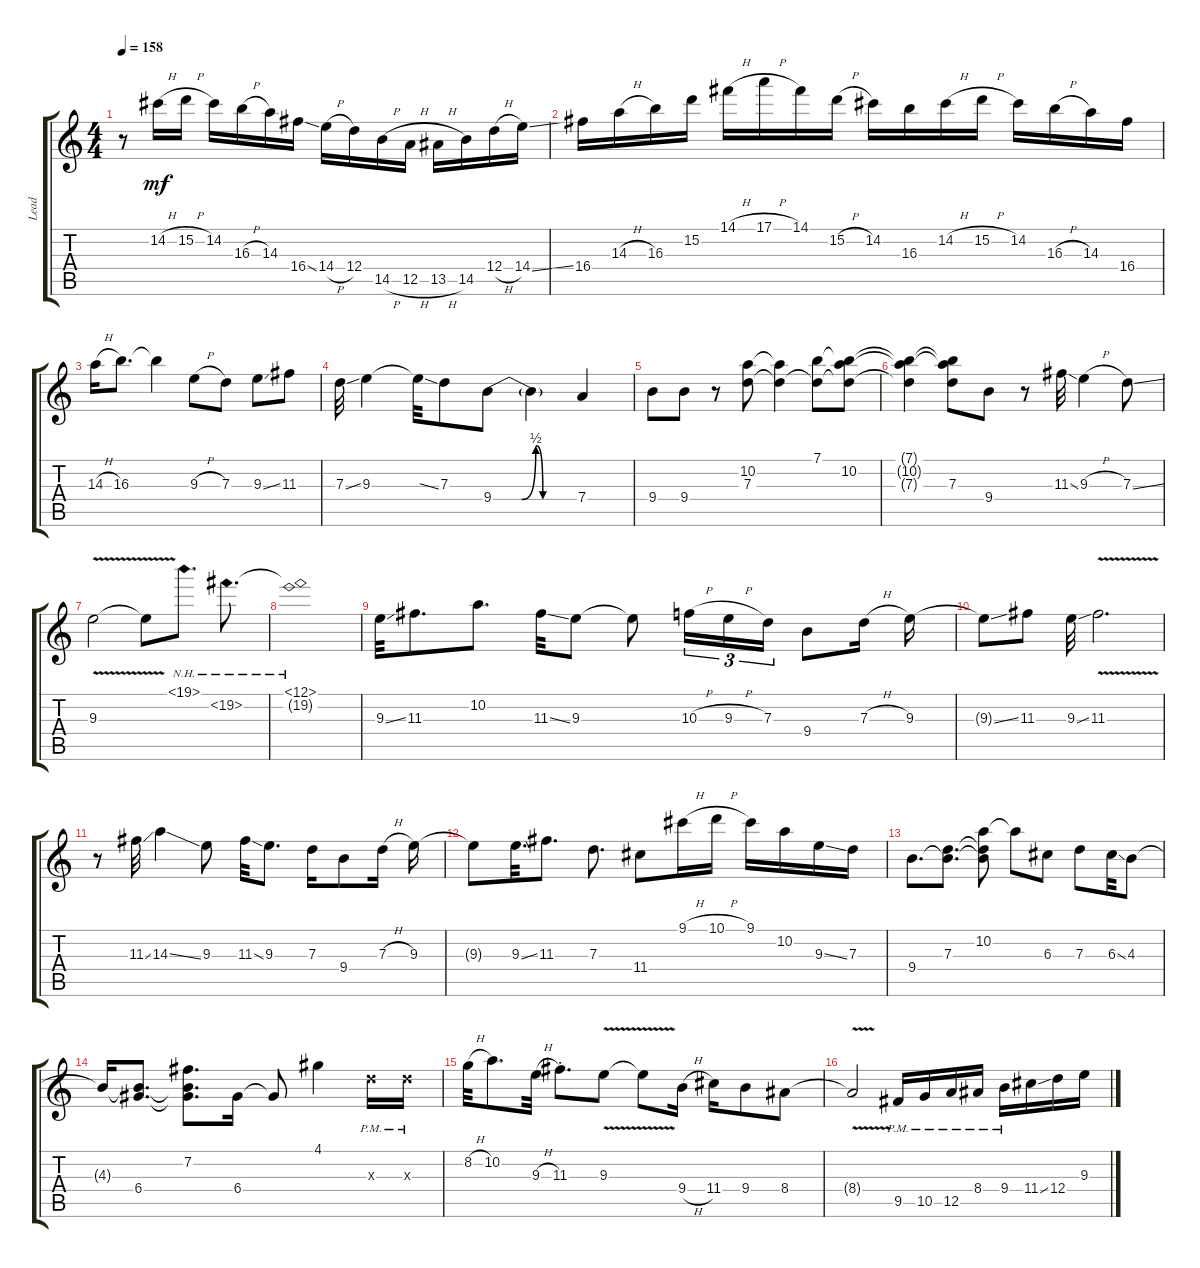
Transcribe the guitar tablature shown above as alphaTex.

\track ("Lead" "Lead") {instrument overdrivenguitar}
\staff {score tabs}
\tuning (E4 B3 G3 D3 A2 E2) {hide}
\ts (4 4)
\tempo 158
\clef g2
\ks c
r.8{dy mf} 14.2{h}.16 15.2{h}.16 14.2.16 16.3{h}.16 14.3.16 16.4{ss}.16 14.4{h}.16 12.4.16 14.5{h}.16 12.5{h}.16 13.5{h}.16 14.5.16 12.4{h}.16 14.4{ss}.16 |
16.4.16 14.3{h}.16 16.3.16 15.2.16 14.1{h}.16 17.1{h}.16 14.1.16 15.2{h}.16 14.2.16 16.3.16 14.2{h}.16 15.2{h}.16 14.2.16 16.3{h}.16 14.3.16 16.4.16 |
14.3{h}.16 16.3.8{d} 16.3{t}.4 9.3{h}.8 7.3.8 9.3{ss}.8 11.3.8 |
7.3{ss}.32 9.3.4 9.3{ss t}.32 7.3.8 9.4{be (custom 0 0 20 0 30 2 30 2 35 0 60 0)}.8 9.4{t}.4 7.4.4 |
9.4.8 9.4.8 r.8 (10.2 7.3).8 (10.2{t} 7.3{t}).4 (7.1 7.3{t}).8 (7.1{t} 10.2 7.3{t}).8 |
(7.1{t} 10.2{t} 7.3{t}).4 (7.1{t} 10.2{t} 7.3).8 9.4.8 r.8 11.3{ss}.32 9.3{h}.4 7.3{ss}.8 |
9.3{v}.2 9.3{v t}.8 19.1{nh}.8{d} 19.2{nh}.8{d} |
(12.1{nh} 19.2{nh t}).1 |
9.3{ss}.32 11.3.8{d} 10.2.8{d} 11.3{ss}.32 9.3.8 9.3{t}.8 10.3{h}.16{tu (3 2)} 9.3{h}.16{tu (3 2)} 7.3.16{tu (3 2)} 9.4.8 7.3{h}.16 9.3.16 |
9.3{ss t}.8 11.3.8 9.3{ss}.32 11.3{v}.2{d} |
r.8 11.3{ss}.32 14.3{ss}.4 9.3.8 11.3{ss}.32 9.3.8{d} 7.3.16 9.4.8 7.3{h}.16 9.3.16 |
9.3{t}.8 9.3{ss}.32{d} 11.3.8{d} 7.3.8{d} 11.4.8 9.1{h}.16 10.1{h}.16 9.1.16 10.2.16 9.3{ss}.16 7.3.16 |
9.4.8{d} (7.3 9.4{t}).8{d} (10.2 7.3{t} 9.4{t}).8 10.2{t}.8 6.3.8 7.3.8 6.3{ss}.32 4.3.8 |
4.3{t}.16 (4.3{t} 6.4).8{d} (7.2 4.3{t} 6.4{t}).8{d} 6.4.16 6.4{t}.8 4.1.4 7.3{pm x}.16 7.3{pm x}.16 |
8.2{h}.32 10.2.8{d} 9.3{h}.32 11.3{st}.8{d} 9.3{v}.8 9.3{v t}.8 9.4{h}.16 11.4.16 9.4.8 8.4.8 |
8.4{v t}.2 9.5{pm}.16 10.5{pm}.16 12.5{pm}.16 8.4{pm}.16 9.4{pm}.16 11.4{ss}.16 12.4.16 9.3.16
